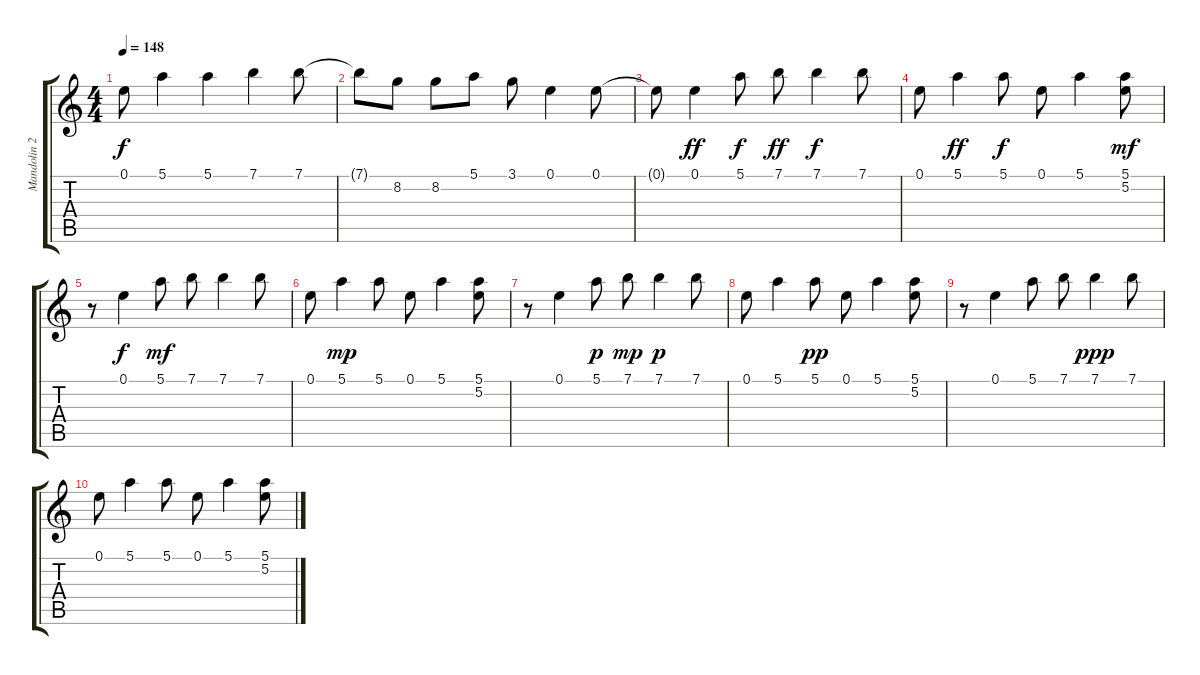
\track ("Mandolin 2" "Mandolin 2") {instrument acousticguitarnylon}
\staff {score tabs}
\tuning (E4 B3 G3 D3 A2 E2) {hide}
\ts (4 4)
\tempo 148
\clef g2
\ks c
0.1{t}.8{dy f} 5.1.4 5.1.4 7.1.4 7.1.8 |
7.1{t}.8 8.2.8 8.2.8 5.1.8 3.1.8 0.1.4 0.1.8 |
0.1{t}.8 0.1.4{dy ff} 5.1.8{dy f} 7.1.8{dy ff} 7.1.4{dy f} 7.1.8 |
0.1.8 5.1.4{dy ff} 5.1.8{dy f} 0.1.8 5.1.4 (5.1 5.2).8{dy mf} |
r.8 0.1.4{dy f} 5.1.8{dy mf} 7.1.8 7.1.4 7.1.8 |
0.1.8 5.1.4{dy mp} 5.1.8 0.1.8 5.1.4 (5.1 5.2).8 |
r.8 0.1.4 5.1.8{dy p} 7.1.8{dy mp} 7.1.4{dy p} 7.1.8 |
0.1.8 5.1.4 5.1.8{dy pp} 0.1.8 5.1.4 (5.1 5.2).8 |
r.8 0.1.4 5.1.8 7.1.8 7.1.4{dy ppp} 7.1.8 |
0.1.8 5.1.4 5.1.8 0.1.8 5.1.4 (5.1 5.2).8
